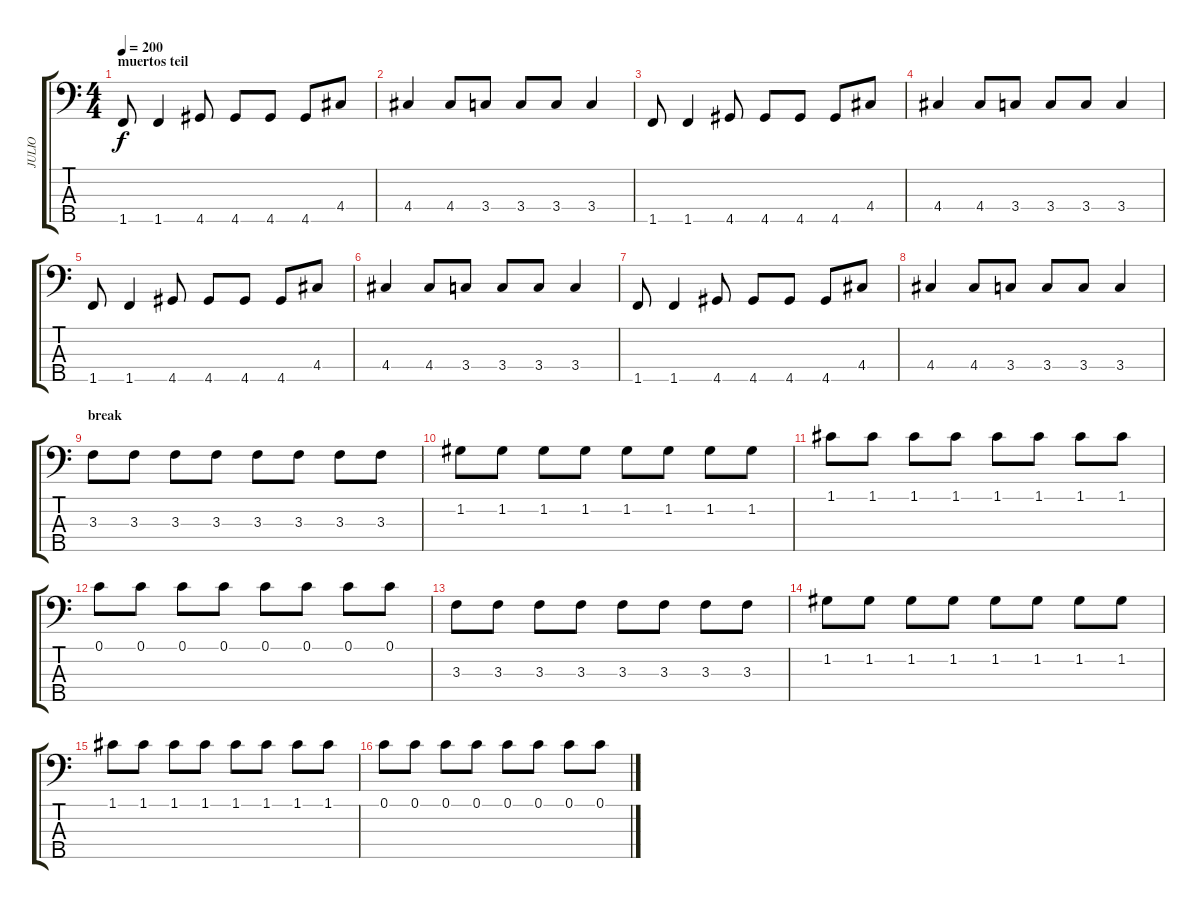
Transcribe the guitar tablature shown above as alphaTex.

\track ("JULIO" "JULIO") {instrument electricbasspick}
\staff {score tabs}
\tuning (C3 G2 D2 A1 E1) {hide}
\ts (4 4)
\section ("" "muertos teil")
\tempo 200
\clef f4
\ks c
1.5.8{dy f} 1.5.4 4.5.8 4.5.8 4.5.8 4.5.8 4.4.8 |
4.4.4 4.4.8 3.4.8 3.4.8 3.4.8 3.4.4 |
1.5.8 1.5.4 4.5.8 4.5.8 4.5.8 4.5.8 4.4.8 |
4.4.4 4.4.8 3.4.8 3.4.8 3.4.8 3.4.4 |
1.5.8 1.5.4 4.5.8 4.5.8 4.5.8 4.5.8 4.4.8 |
4.4.4 4.4.8 3.4.8 3.4.8 3.4.8 3.4.4 |
1.5.8 1.5.4 4.5.8 4.5.8 4.5.8 4.5.8 4.4.8 |
4.4.4 4.4.8 3.4.8 3.4.8 3.4.8 3.4.4 |
\section ("" "break")
3.3.8 3.3.8 3.3.8 3.3.8 3.3.8 3.3.8 3.3.8 3.3.8 |
1.2.8 1.2.8 1.2.8 1.2.8 1.2.8 1.2.8 1.2.8 1.2.8 |
1.1.8 1.1.8 1.1.8 1.1.8 1.1.8 1.1.8 1.1.8 1.1.8 |
0.1.8 0.1.8 0.1.8 0.1.8 0.1.8 0.1.8 0.1.8 0.1.8 |
3.3.8 3.3.8 3.3.8 3.3.8 3.3.8 3.3.8 3.3.8 3.3.8 |
1.2.8 1.2.8 1.2.8 1.2.8 1.2.8 1.2.8 1.2.8 1.2.8 |
1.1.8 1.1.8 1.1.8 1.1.8 1.1.8 1.1.8 1.1.8 1.1.8 |
0.1.8 0.1.8 0.1.8 0.1.8 0.1.8 0.1.8 0.1.8 0.1.8
